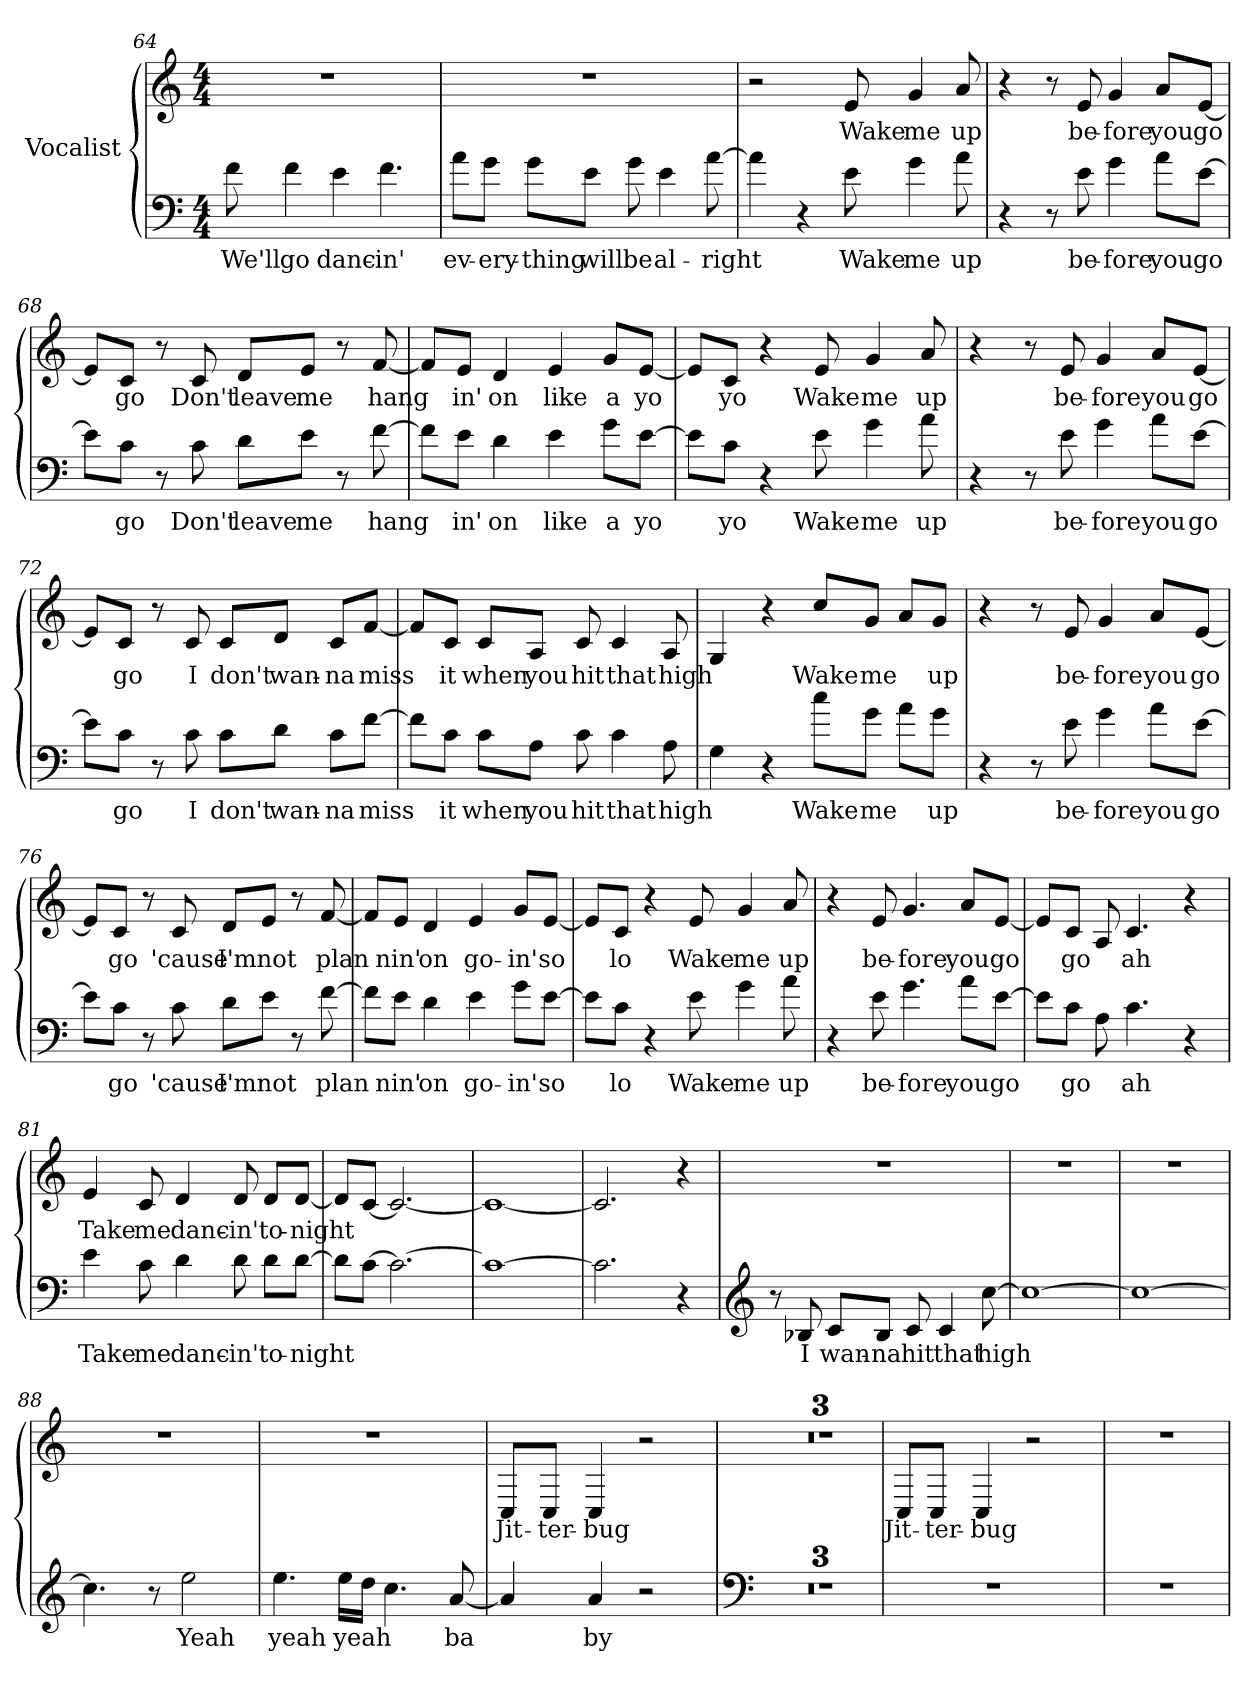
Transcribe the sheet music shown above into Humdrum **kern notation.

**kern	**text	**kern	**text
*part1	*part1	*part1	*part1
*staff2	*staff2	*staff1	*staff1
*I"Vocalist	*	*	*
*clefF4	*	*clefG2	*
*M4/4	*	*M4/4	*
=64	=64	=64	=64
8f	We'll	1r	.
4f	go	.	.
4e	danc-	.	.
4.f	-in'	.	.
=65	=65	=65	=65
8a\L	ev-	1r	.
8g\J	-ery-	.	.
8g\L	-thing	.	.
8e\J	will	.	.
8g	be	.	.
4e	al-	.	.
[8a	-right	.	.
=66	=66	=66	=66
4a]	_	2r	.
4r	.	.	.
8e	Wake	8e	Wake
4g	me	4g	me
8a	up	8a	up
=67	=67	=67	=67
4r	.	4r	.
8r	.	8r	.
8e	be-	8e	be-
4g	-fore	4g	-fore
8a\L	you	8a/L	you
[8e\J	go	[8e/J	go
=68	=68	=68	=68
8e\L]	_	8e/L]	_
8c\J	go	8c/J	go
8r	.	8r	.
8c	Don't	8c	Don't
8d\L	leave	8d/L	leave
8e\J	me	8e/J	me
8r	.	8r	.
[8f	hang-	[8f	hang-
=69	=69	=69	=69
8f\L]	_	8f/L]	_
8e\J	-in'	8e/J	-in'
4d	on	4d	on
4e	like	4e	like
8g\L	a	8g/L	a
[8e\J	yo-	[8e/J	yo-
=70	=70	=70	=70
8e\L]	_	8e/L]	_
8c\J	-yo	8c/J	-yo
4r	.	4r	.
8e	Wake	8e	Wake
4g	me	4g	me
8a	up	8a	up
=71	=71	=71	=71
4r	.	4r	.
8r	.	8r	.
8e	be-	8e	be-
4g	-fore	4g	-fore
8a\L	you	8a/L	you
[8e\J	go	[8e/J	go
=72	=72	=72	=72
8e\L]	_	8e/L]	_
8c\J	go	8c/J	go
8r	.	8r	.
8c	I	8c	I
8c\L	don't	8c/L	don't
8d\J	wan-	8d/J	wan-
8c\L	-na	8c/L	-na
[8f\J	miss	[8f/J	miss
=73	=73	=73	=73
8f\L]	_	8f/L]	_
8c\J	it	8c/J	it
8c\L	when	8c/L	when
8A\J	you	8A/J	you
8c	hit	8c	hit
4c	that	4c	that
8A	high	8A	high
=74	=74	=74	=74
4G	_	4G	_
4r	.	4r	.
8cc\L	Wake	8cc/L	Wake
8g\J	me	8g/J	me
8a\L	_	8a/L	_
8g\J	up	8g/J	up
=75	=75	=75	=75
4r	.	4r	.
8r	.	8r	.
8e	be-	8e	be-
4g	-fore	4g	-fore
8a\L	you	8a/L	you
[8e\J	go	[8e/J	go
=76	=76	=76	=76
8e\L]	_	8e/L]	_
8c\J	go	8c/J	go
8r	.	8r	.
8c	'cause	8c	'cause
8d\L	I'm	8d/L	I'm
8e\J	not	8e/J	not
8r	.	8r	.
[8f	plan-	[8f	plan-
=77	=77	=77	=77
8f\L]	_	8f/L]	_
8e\J	-nin'	8e/J	-nin'
4d	on	4d	on
4e	go-	4e	go-
8g\L	-in'	8g/L	-in'
[8e\J	so-	[8e/J	so-
=78	=78	=78	=78
8e\L]	_	8e/L]	_
8c\J	-lo	8c/J	-lo
4r	.	4r	.
8e	Wake	8e	Wake
4g	me	4g	me
8a	up	8a	up
=79	=79	=79	=79
4r	.	4r	.
8e	be-	8e	be-
4.g	-fore	4.g	-fore
8a\L	you	8a/L	you
[8e\J	go	[8e/J	go
=80	=80	=80	=80
8e\L]	_	8e/L]	_
8c\J	go	8c/J	go
8A	_	8A	_
4.c	ah	4.c	ah
4r	.	4r	.
=81	=81	=81	=81
4e	Take	4e	Take
8c	me	8c	me
4d	danc-	4d	danc-
8d	-in'	8d	-in'
8d\L	to-	8d/L	to-
[8d\J	-night	[8d/J	-night
=82	=82	=82	=82
8d\L]	_	8d/L]	_
[8c\J	_	[8c/J	_
2.c_	_	2.c_	_
=83	=83	=83	=83
1c_	_	1c_	_
=84	=84	=84	=84
2.c]	_	2.c]	_
4r	.	4r	.
=85	=85	=85	=85
*clefG2	*	*	*
8r	.	1r	.
8B-X	I	.	.
8c/L	wan-	.	.
8B-/J	-na	.	.
8c	hit	.	.
4c	that	.	.
[8cc	high	.	.
=86	=86	=86	=86
1cc_	_	1r	.
=87	=87	=87	=87
1cc_	_	1r	.
=88	=88	=88	=88
4.cc]	_	1r	.
8r	.	.	.
2ee	Yeah	.	.
=89	=89	=89	=89
4.ee	yeah	1r	.
16ee\LL	yeah	.	.
16dd\JJ	_	.	.
4.cc	_	.	.
[8a	ba-	.	.
=90	=90	=90	=90
4a]	_	8C/L	Jit-
.	.	8C/J	-ter-
4a	-by	4C	-bug
2r	.	2r	.
=91	=91	=91	=91
*clefF4	*	*	*
1r	.	1r	.
=92	=92	=92	=92
1r	.	1r	.
=93	=93	=93	=93
1r	.	1r	.
=94	=94	=94	=94
1r	.	8C/L	Jit-
.	.	8C/J	-ter-
.	.	4C	-bug
.	.	2r	.
=95	=95	=95	=95
1r	.	1r	.
=	=	=	=
*-	*-	*-	*-
